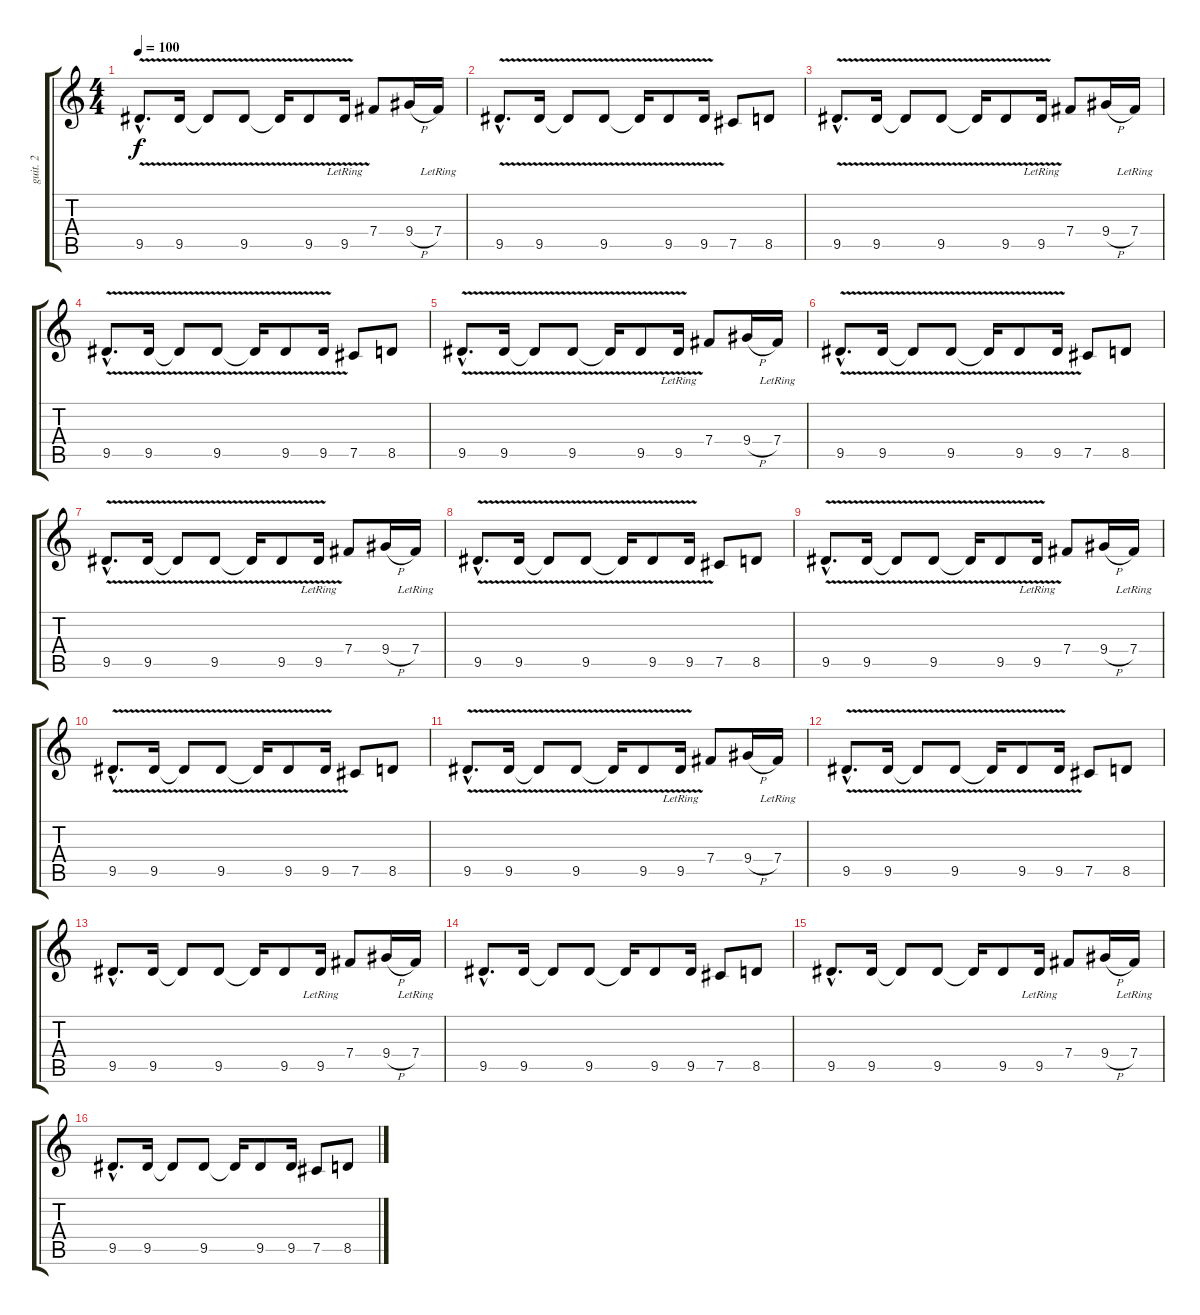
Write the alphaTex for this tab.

\track ("guit. 2" "guit. 2") {instrument distortionguitar}
\staff {score tabs}
\tuning (Db4 Ab3 E3 B2 Gb2 Db2) {hide}
\ts (4 4)
\tempo 100
\clef g2
\ks c
9.5{v hac}.8{d dy f instrument acousticguitarnylon} 9.5{v}.16 9.5{t}.8 9.5{v}.8 9.5{t}.16 9.5{v}.8 9.5{v lr}.16 7.4.8 9.4{h}.16 7.4{lr}.16 |
9.5{v hac}.8{d} 9.5{v}.16 9.5{t}.8 9.5{v}.8 9.5{t}.16 9.5{v}.8 9.5{v}.16 7.5.8 8.5.8 |
9.5{v hac}.8{d} 9.5{v}.16 9.5{t}.8 9.5{v}.8 9.5{t}.16 9.5{v}.8 9.5{v lr}.16 7.4.8 9.4{h}.16 7.4{lr}.16 |
9.5{v hac}.8{d} 9.5{v}.16 9.5{t}.8 9.5{v}.8 9.5{t}.16 9.5{v}.8 9.5{v}.16 7.5.8 8.5.8 |
9.5{v hac}.8{d instrument acousticguitarnylon} 9.5{v}.16 9.5{t}.8 9.5{v}.8 9.5{t}.16 9.5{v}.8 9.5{v lr}.16 7.4.8 9.4{h}.16 7.4{lr}.16 |
9.5{v hac}.8{d} 9.5{v}.16 9.5{t}.8 9.5{v}.8 9.5{t}.16 9.5{v}.8 9.5{v}.16 7.5.8 8.5.8 |
9.5{v hac}.8{d} 9.5{v}.16 9.5{t}.8 9.5{v}.8 9.5{t}.16 9.5{v}.8 9.5{v lr}.16 7.4.8 9.4{h}.16 7.4{lr}.16 |
9.5{v hac}.8{d} 9.5{v}.16 9.5{t}.8 9.5{v}.8 9.5{t}.16 9.5{v}.8 9.5{v}.16 7.5.8 8.5.8 |
9.5{v hac}.8{d instrument acousticguitarnylon} 9.5{v}.16 9.5{t}.8 9.5{v}.8 9.5{t}.16 9.5{v}.8 9.5{v lr}.16 7.4.8 9.4{h}.16 7.4{lr}.16 |
9.5{v hac}.8{d} 9.5{v}.16 9.5{t}.8 9.5{v}.8 9.5{t}.16 9.5{v}.8 9.5{v}.16 7.5.8 8.5.8 |
9.5{v hac}.8{d} 9.5{v}.16 9.5{t}.8 9.5{v}.8 9.5{t}.16 9.5{v}.8 9.5{v lr}.16 7.4.8 9.4{h}.16 7.4{lr}.16 |
9.5{v hac}.8{d} 9.5{v}.16 9.5{t}.8 9.5{v}.8 9.5{t}.16 9.5{v}.8 9.5{v}.16 7.5.8 8.5.8 |
9.5{hac}.8{d instrument acousticguitarnylon} 9.5.16 9.5{t}.8 9.5.8 9.5{t}.16 9.5.8 9.5{lr}.16 7.4.8 9.4{h}.16 7.4{lr}.16 |
9.5{hac}.8{d} 9.5.16 9.5{t}.8 9.5.8 9.5{t}.16 9.5.8 9.5.16 7.5.8 8.5.8 |
9.5{hac}.8{d} 9.5.16 9.5{t}.8 9.5.8 9.5{t}.16 9.5.8 9.5{lr}.16 7.4.8 9.4{h}.16 7.4{lr}.16 |
9.5{hac}.8{d} 9.5.16 9.5{t}.8 9.5.8 9.5{t}.16 9.5.8 9.5.16 7.5.8 8.5.8
